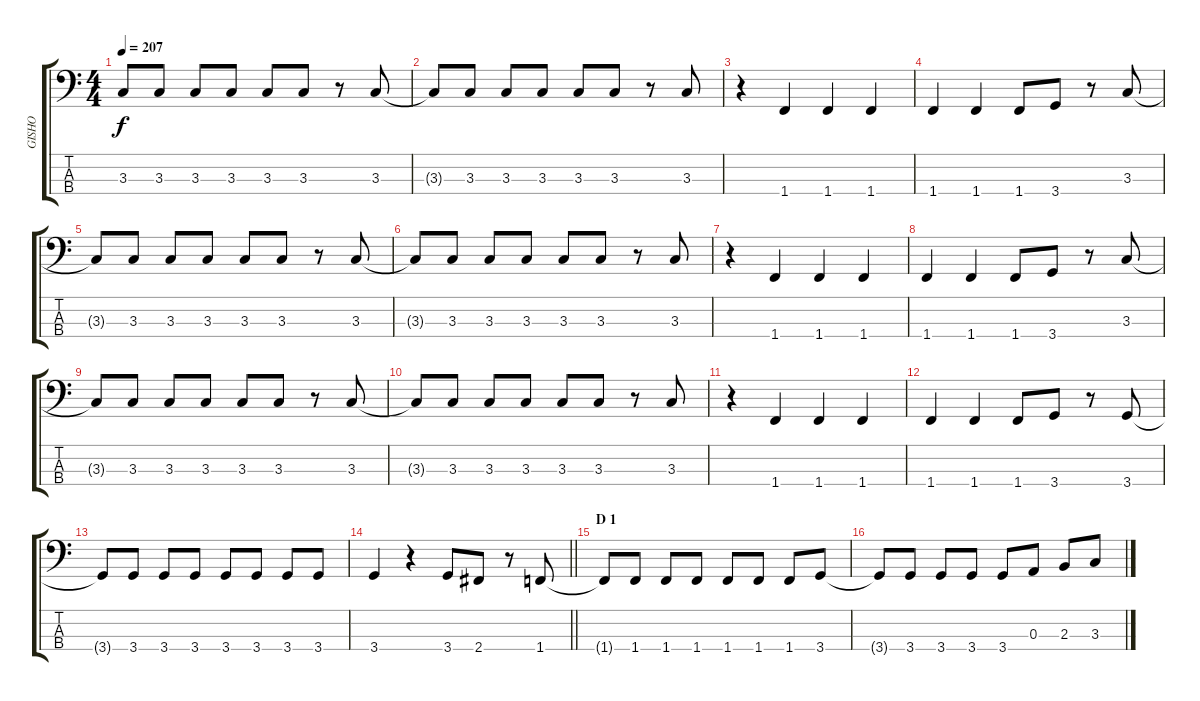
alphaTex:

\track ("GISHO" "GISHO") {instrument electricbasspick}
\staff {score tabs}
\tuning (G2 D2 A1 E1) {hide}
\ts (4 4)
\tempo 207
\clef f4
\ks c
3.3{t}.8{dy f} 3.3.8 3.3.8 3.3.8 3.3.8 3.3.8 r.8 3.3.8 |
3.3{t}.8 3.3.8 3.3.8 3.3.8 3.3.8 3.3.8 r.8 3.3.8 |
r.4 1.4.4 1.4.4 1.4.4 |
1.4.4 1.4.4 1.4.8 3.4.8 r.8 3.3.8 |
3.3{t}.8 3.3.8 3.3.8 3.3.8 3.3.8 3.3.8 r.8 3.3.8 |
3.3{t}.8 3.3.8 3.3.8 3.3.8 3.3.8 3.3.8 r.8 3.3.8 |
r.4 1.4.4 1.4.4 1.4.4 |
1.4.4 1.4.4 1.4.8 3.4.8 r.8 3.3.8 |
3.3{t}.8 3.3.8 3.3.8 3.3.8 3.3.8 3.3.8 r.8 3.3.8 |
3.3{t}.8 3.3.8 3.3.8 3.3.8 3.3.8 3.3.8 r.8 3.3.8 |
r.4 1.4.4 1.4.4 1.4.4 |
1.4.4 1.4.4 1.4.8 3.4.8 r.8 3.4.8 |
3.4{t}.8 3.4.8 3.4.8 3.4.8 3.4.8 3.4.8 3.4.8 3.4.8 |
\barLineRight lightlight
3.4.4 r.4 3.4.8 2.4.8 r.8 1.4.8 |
\section ("" "D 1")
1.4{t}.8 1.4.8 1.4.8 1.4.8 1.4.8 1.4.8 1.4.8 3.4.8 |
3.4{t}.8 3.4.8 3.4.8 3.4.8 3.4.8 0.3.8 2.3.8 3.3.8
